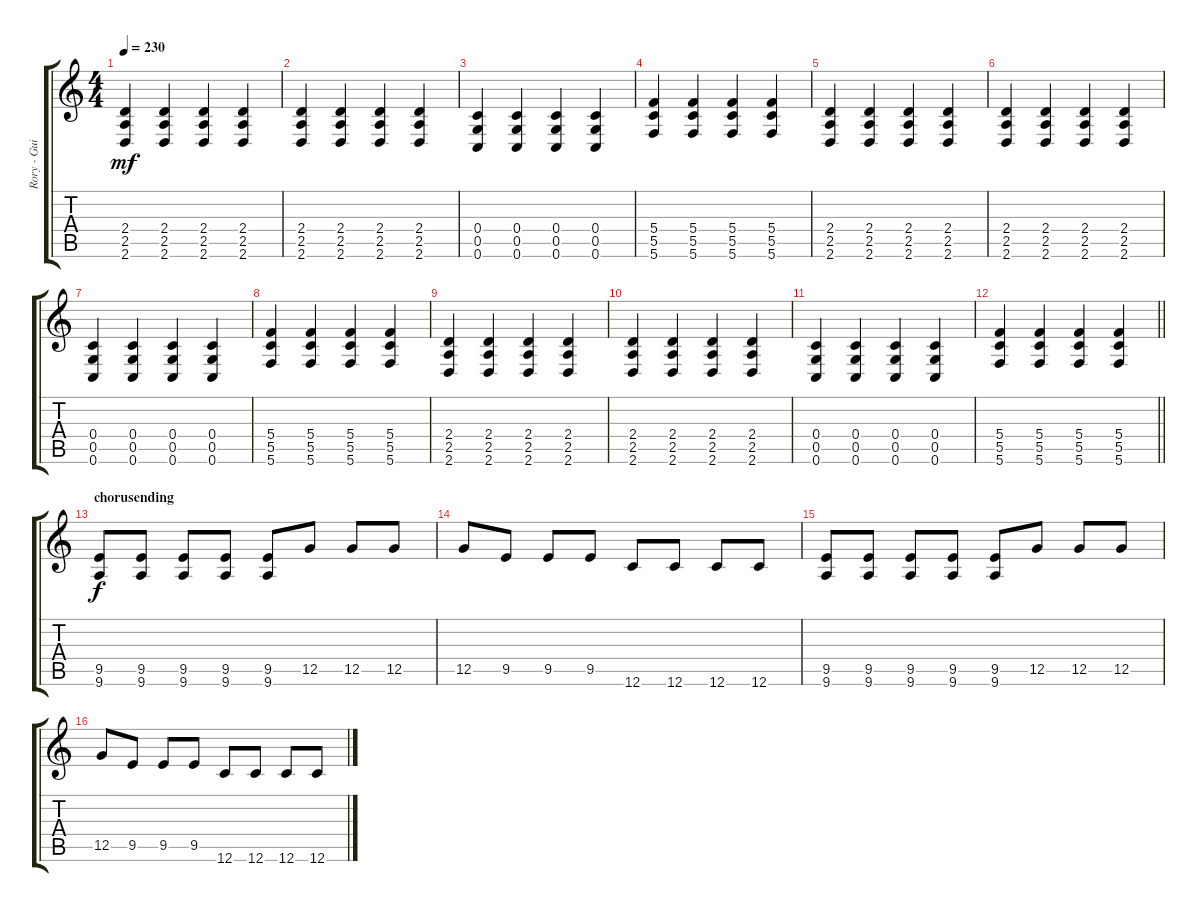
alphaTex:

\track ("Rory - Guitar" "Rory - Gui") {instrument distortionguitar}
\staff {score tabs}
\tuning (D4 A3 F3 C3 G2 C2) {hide}
\ts (4 4)
\tempo 230
\clef g2
\ks c
(2.4 2.5 2.6).4{dy mf} (2.4 2.5 2.6).4 (2.4 2.5 2.6).4 (2.4 2.5 2.6).4 |
(2.4 2.5 2.6).4 (2.4 2.5 2.6).4 (2.4 2.5 2.6).4 (2.4 2.5 2.6).4 |
(0.4 0.5 0.6).4 (0.4 0.5 0.6).4 (0.4 0.5 0.6).4 (0.4 0.5 0.6).4 |
(5.4 5.5 5.6).4 (5.4 5.5 5.6).4 (5.4 5.5 5.6).4 (5.4 5.5 5.6).4 |
(2.4 2.5 2.6).4 (2.4 2.5 2.6).4 (2.4 2.5 2.6).4 (2.4 2.5 2.6).4 |
(2.4 2.5 2.6).4 (2.4 2.5 2.6).4 (2.4 2.5 2.6).4 (2.4 2.5 2.6).4 |
(0.4 0.5 0.6).4 (0.4 0.5 0.6).4 (0.4 0.5 0.6).4 (0.4 0.5 0.6).4 |
(5.4 5.5 5.6).4 (5.4 5.5 5.6).4 (5.4 5.5 5.6).4 (5.4 5.5 5.6).4 |
(2.4 2.5 2.6).4 (2.4 2.5 2.6).4 (2.4 2.5 2.6).4 (2.4 2.5 2.6).4 |
(2.4 2.5 2.6).4 (2.4 2.5 2.6).4 (2.4 2.5 2.6).4 (2.4 2.5 2.6).4 |
(0.4 0.5 0.6).4 (0.4 0.5 0.6).4 (0.4 0.5 0.6).4 (0.4 0.5 0.6).4 |
\barLineRight lightlight
(5.4 5.5 5.6).4 (5.4 5.5 5.6).4 (5.4 5.5 5.6).4 (5.4 5.5 5.6).4 |
\section ("" "chorusending")
(9.5 9.6).8{dy f volume 16} (9.5 9.6).8 (9.5 9.6).8 (9.5 9.6).8 (9.5 9.6).8 12.5.8 12.5.8 12.5.8 |
12.5.8 9.5.8 9.5.8 9.5.8 12.6.8 12.6.8 12.6.8 12.6.8 |
(9.5 9.6).8 (9.5 9.6).8 (9.5 9.6).8 (9.5 9.6).8 (9.5 9.6).8 12.5.8 12.5.8 12.5.8 |
12.5.8 9.5.8 9.5.8 9.5.8 12.6.8 12.6.8 12.6.8 12.6.8
